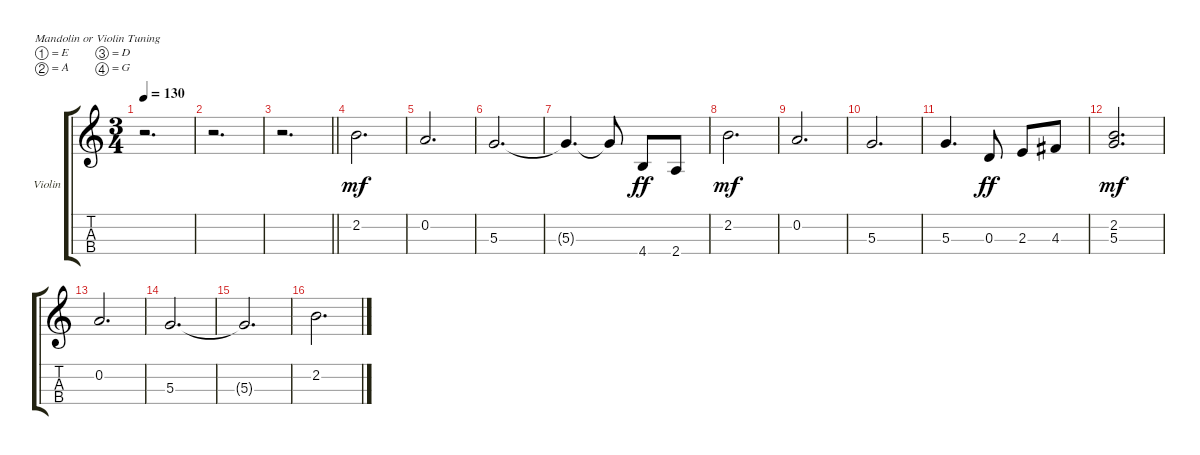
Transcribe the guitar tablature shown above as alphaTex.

\defaultSystemsLayout 4
\bracketExtendMode groupsimilarinstruments
\firstSystemTrackNameOrientation horizontal
\otherSystemsTrackNameOrientation horizontal
\chordDiagramsInScore
\track ("Violin" "Violin") {instrument violin}
\staff {score tabs}
\tuning (E5 A4 D4 G3)
\ts (3 4)
\tempo 130
\clef g2
\scale
0.25
\ks c
r.2{d dy f} |
\scale
0.25 r.2{d} |
\scale
0.25
\barLineRight lightlight
r.2{d} |
\scale
0.25 2.2.2{d dy mf} |
\scale
0.25 0.2.2{d} |
\scale
0.25 5.3.2{d} |
\scale
0.25 5.3{t}.4{d} 5.3{t}.8 4.4.8{dy ff} 2.4.8 |
\scale
0.25 2.2.2{d dy mf} |
\scale
0.25 0.2.2{d} |
\scale
0.25 5.3.2{d} |
\scale
0.25 5.3.4{d} 0.3.8{dy ff} 2.3.8 4.3.8 |
\scale
0.25 (2.2 5.3).2{d dy mf} |
\scale
0.25 0.2.2{d} |
\scale
0.25 5.3.2{d} |
\scale
0.25 5.3{t}.2{d} |
\scale
0.25 2.2.2{d}
